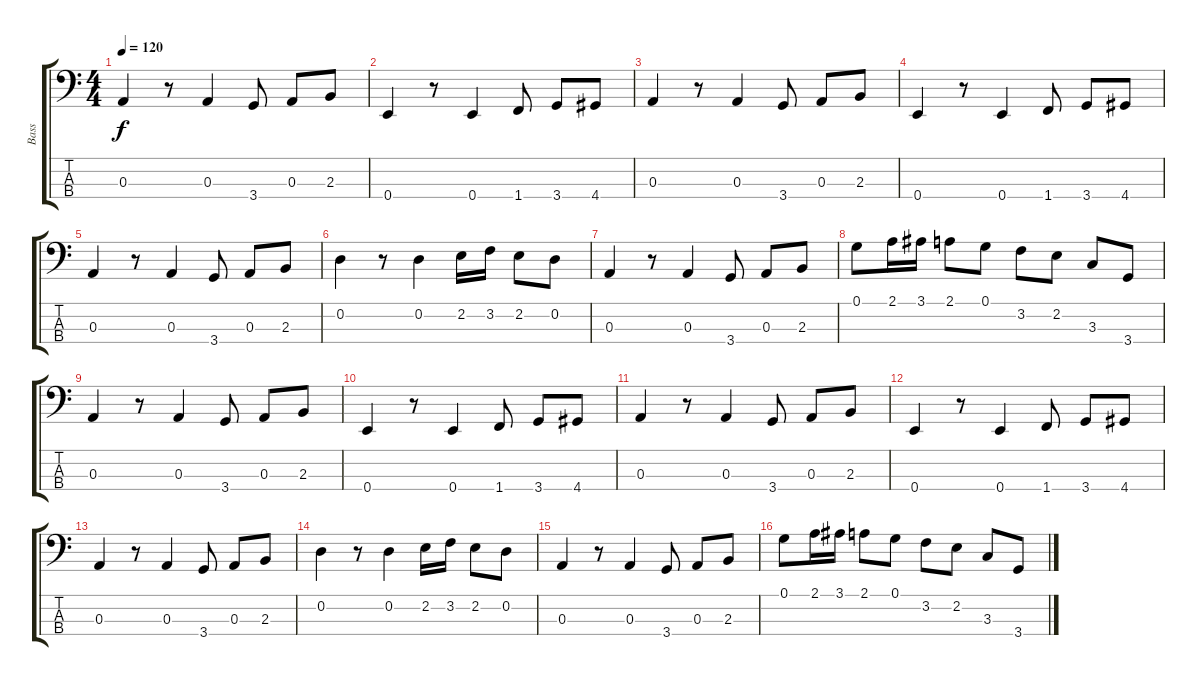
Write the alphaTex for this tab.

\track ("Bass" "Bass") {instrument electricbassfinger}
\staff {score tabs}
\tuning (G2 D2 A1 E1) {hide}
\ts (4 4)
\tempo 120
\clef f4
\ks c
0.3.4{dy f} r.8 0.3.4 3.4.8 0.3.8 2.3.8 |
0.4.4 r.8 0.4.4 1.4.8 3.4.8 4.4.8 |
0.3.4 r.8 0.3.4 3.4.8 0.3.8 2.3.8 |
0.4.4 r.8 0.4.4 1.4.8 3.4.8 4.4.8 |
0.3.4 r.8 0.3.4 3.4.8 0.3.8 2.3.8 |
0.2.4 r.8 0.2.4 2.2.16 3.2.16 2.2.8 0.2.8 |
0.3.4 r.8 0.3.4 3.4.8 0.3.8 2.3.8 |
0.1.8 2.1.16 3.1.16 2.1.8 0.1.8 3.2.8 2.2.8 3.3.8 3.4.8 |
0.3.4 r.8 0.3.4 3.4.8 0.3.8 2.3.8 |
0.4.4 r.8 0.4.4 1.4.8 3.4.8 4.4.8 |
0.3.4 r.8 0.3.4 3.4.8 0.3.8 2.3.8 |
0.4.4 r.8 0.4.4 1.4.8 3.4.8 4.4.8 |
0.3.4 r.8 0.3.4 3.4.8 0.3.8 2.3.8 |
0.2.4 r.8 0.2.4 2.2.16 3.2.16 2.2.8 0.2.8 |
0.3.4 r.8 0.3.4 3.4.8 0.3.8 2.3.8 |
0.1.8 2.1.16 3.1.16 2.1.8 0.1.8 3.2.8 2.2.8 3.3.8 3.4.8
